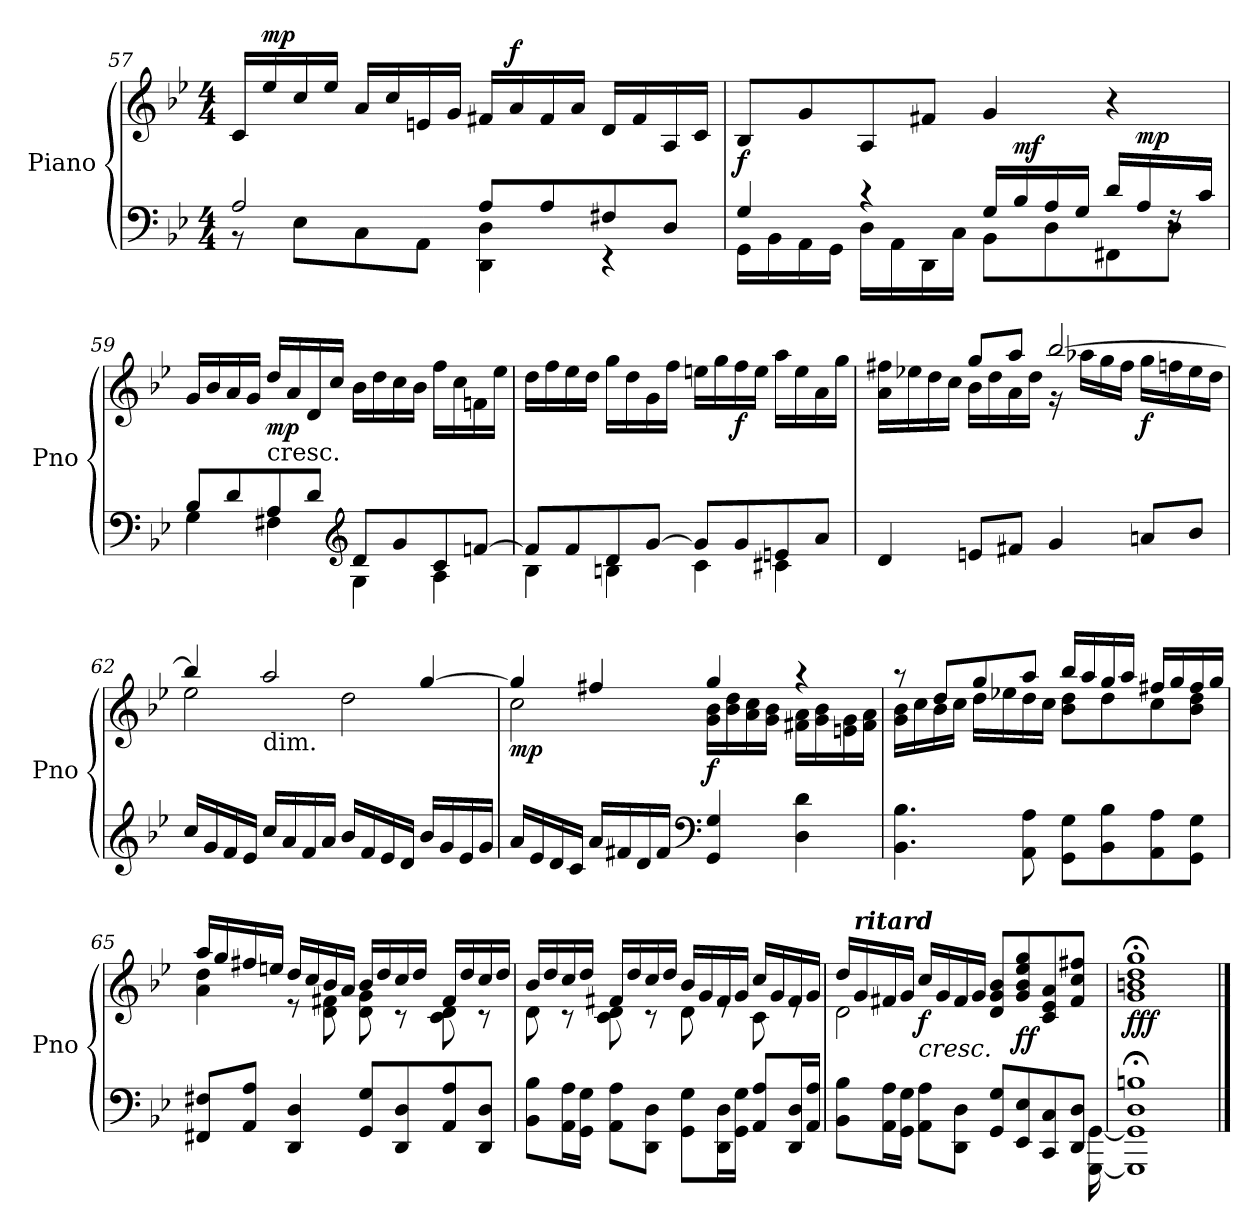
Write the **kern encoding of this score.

**kern	**kern	**dynam
*part1	*part1	*part1
*staff2	*staff1	*staff1/2
*I"Piano	*	*
*I'Pno	*	*
!!LO:LB:g=z
*clefF4	*clefG2	*
*k[b-e-]	*k[b-e-]	*
*M4/4	*M4/4	*
=57	=57	=57
*^	*	*
2A/	8r	16c/LL	.
!	!	!	!LO:DY:a
.	.	16ee-/	mp
.	8E-\L	16cc/	.
.	.	16ee-/JJ	.
.	8C\	16a/LL	.
.	.	16cc/	.
.	8AA\J	16en/	.
.	.	16g/JJ	.
8A/L	4DD\ 4D\	16f#X/LL	.
!	!	!	!LO:DY:a
.	.	16a/	f
8A/	.	16f#/	.
.	.	16a/JJ	.
8F#X/	4r	16d/LL	.
.	.	16f#/	.
8D/J	.	16A/	.
.	.	16c/JJ	.
=58	=58	=58	=58
!	!	!	!LO:DY:a=2
4G/	16GG\LL	8B-/L	f
.	16BB-\	.	.
.	16AA\	8g/	.
.	16GG\JJ	.	.
4r	16D\LL	8A/	.
.	16AA\	.	.
.	16DD\	8f#X/J	.
.	16C\JJ	.	.
16G/LL	8BB-\L	4g/	.
!	!	!	!LO:DY:a=2
16B-/	.	.	mf
16A/	8D\	.	.
16G/JJ	.	.	.
16d/LL	8FF#X\	4r	.
!	!	!	!LO:DY:a=2
16A/	.	.	mp
16rF	8D\J	.	.
16c/JJ	.	.	.
=59	=59	=59	=59
8B-/L	4G\	16g/LL	.
.	.	16b-/	.
8d/	.	16a/	.
.	.	16g/JJ	.
!	!	!LO:TX:b:t=cresc.	!
!	!	!	!LO:DY:b
8A/	4F#X\	16dd/LL	mp
.	.	16a/	.
8d/J	.	16d/	.
.	.	16cc/JJ	.
*clefG2	*	*	*
8d/L	4G\	16b-\LL	.
.	.	16dd\	.
8g/	.	16cc\	.
.	.	16b-\JJ	.
8c/	4A\	16ff\LL	.
.	.	16cc\	.
[8fn/J	.	16fn\	.
.	.	16ee-\JJ	.
!!LO:LB:g=z
=60	=60	=60	=60
8f/L]	4B-\	16dd\LL	.
.	.	16ff\	.
8f/	.	16ee-\	.
.	.	16dd\JJ	.
8d/	4Bn\	16gg\LL	.
.	.	16dd\	.
[8g/J	.	16g\	.
.	.	16ff\JJ	.
8g/L]	4c\	16een\LL	.
.	.	16gg\	.
!	!	!	!LO:DY:b
8g/	.	16ff\	f
.	.	16ee\JJ	.
8en/	4c#X\	16aa\LL	.
.	.	16ee\	.
8a/J	.	16a\	.
.	.	16gg\JJ	.
*v	*v	*	*
=61	=61	=61
*	*^	*
4d/	16a\ 16ff#X\LL	4ryy	.
.	16ee-X\	.	.
.	16dd\	.	.
.	16cc\JJ	.	.
8en/L	8gg/L	16b-\LL	.
.	.	16dd\	.
8f#X/J	8aa/J	16a\	.
.	.	16dd\JJ	.
4g/	[2bb-/	16r	.
.	.	16aa-X\LL	.
.	.	16gg\	.
.	.	16ff#\JJ	.
!	!	!	!LO:DY:b
8an/L	.	16gg\LL	f
.	.	16ffn\	.
8b-/J	.	16ee-\	.
.	.	16dd\JJ	.
=62	=62	=62	=62
16cc/LL	4bb-/]	2ee-\	.
16g/	.	.	.
16f/	.	.	.
16e-/JJ	.	.	.
!	!LO:TX:b:t=dim.	!	!
16cc/LL	2aa/	.	.
16a/	.	.	.
16f/	.	.	.
16a/JJ	.	.	.
16b-/LL	.	2dd\	.
16f/	.	.	.
16e-/	.	.	.
16d/JJ	.	.	.
16b-/LL	[4gg/	.	.
16g/	.	.	.
16e-/	.	.	.
16g/JJ	.	.	.
!!LO:LB:g=z	!!
=63	=63	=63	=63
!	!	!	!LO:DY:b
16a/LL	4gg/]	2cc\	mp
16e-/	.	.	.
16d/	.	.	.
16c/JJ	.	.	.
16a/LL	4ff#X/	.	.
16f#X/	.	.	.
16d/	.	.	.
16f#/JJ	.	.	.
*clefF4	*	*	*
!	!	!	!LO:DY:a=2
4GG/ 4G/	4gg/	16g\ 16b-\LL	f
.	.	16b-\ 16dd\	.
.	.	16a\ 16cc\	.
.	.	16g\ 16b-\JJ	.
4D\ 4d\	4r	16f#X\ 16a\LL	.
.	.	16g\ 16b-\	.
.	.	16en\ 16g\	.
.	.	16f#\ 16a\JJ	.
=64	=64	=64	=64
4.BB-\ 4.B-\	8r	16g\ 16b-\LL	.
.	.	16cc\	.
.	8dd/L	16b-\	.
.	.	16cc\JJ	.
.	8gg/	16dd\LL	.
.	.	16ee-X\	.
8AA\ 8A\	8aa/J	16dd\	.
.	.	16cc\JJ	.
8GG\ 8G\L	16bb-/LL	8b-\ 8dd\L	.
.	16aa/	.	.
8BB-\ 8B-\	16gg/	8dd\	.
.	16aa/JJ	.	.
8AA\ 8A\	16ff#X/LL	8cc\	.
.	16gg/	.	.
8GG\ 8G\J	16ff#/	8b-\ 8dd\J	.
.	16gg/JJ	.	.
=65	=65	=65	=65
8FF#X/ 8F#X/L	16aa/LL	4a\ 4dd\	.
.	16gg/	.	.
8AA/ 8A/J	16ff#X/	.	.
.	16een/JJ	.	.
4DD/ 4D/	16dd/LL	8r	.
.	16cc/	.	.
.	16b-/	8d\ 8f#X\	.
.	16a/JJ	.	.
8GG/ 8G/L	16b-/LL	8d\ 8g\	.
.	16dd/	.	.
8DD/ 8D/	16cc/	8r	.
.	16dd/JJ	.	.
8AA/ 8A/	16f#/LL	8c\ 8d\	.
.	16dd/	.	.
8DD/ 8D/J	16cc/	8r	.
.	16dd/JJ	.	.
!!LO:LB:g=z	!!
=66	=66	=66	=66
8BB-\ 8B-\L	16b-/LL	8d\	.
.	16dd/	.	.
16AA\ 16A\L	16cc/	8r	.
16GG\ 16G\JJ	16dd/JJ	.	.
8AA\ 8A\L	16f#X/LL	8c\ 8d\	.
.	16dd/	.	.
8DD\ 8D\J	16cc/	8r	.
.	16dd/JJ	.	.
8GG\ 8G\L	16b-/LL	8d\	.
.	16g/	.	.
16DD\ 16D\L	16f#/	8re	.
16GG\ 16G\JJ	16g/JJ	.	.
8AA/ 8A/L	16cc/LL	8c\	.
.	16g/	.	.
16DD/ 16D/L	16f#/	8re	.
16AA/ 16A/JJ	16g/JJ	.	.
=67	=67	=67	=67
*^	*	*	*
8BB-\ 8B-\L	2...ryy	16dd/LL	2d\	.
!	!	!LO:TX:a:Bi:t=ritard	!	!
.	.	16g/	.	.
16AA\ 16A\L	.	16f#X/	.	.
16GG\ 16G\JJ	.	16g/JJ	.	.
!	!	!	!	!LO:HP:b
!	!	!	!	!LO:DY:n=1:b
8AA\ 8A\L	.	16cc/LL	.	< f
.	.	16g/	.	.
*	*	*MM72	*	*
8DD\ 8D\J	.	16f#/	.	.
.	.	16g/JJ	.	.
8GG/ 8G/L	.	8d/ 8g/ 8b-/L	2ryy	.
!	!	!	!	!LO:DY:n=2:b
8EE-/ 8E-/	.	8g/ 8b-/ 8ee-/ 8gg/	.	ff
*	*	*MM60	*	*
8CC/ 8C/	.	8c/ 8e-/ 8a/	.	.
8DD/ 8D/J	.	8f#/ 8cc/ 8ff#X/J	.	[
.	[16GGG\ [16GG\	.	.	.
*	*	*v	*v	*
=68	=68	=68	=68
*	*	*MM48	*
!	!	!	!LO:DY:b
1D;< 1Bn;<	1GGG] 1GG]	1g;< 1bn;< 1dd;< 1gg;<	fff
*v	*v	*	*
==	==	==
*-	*-	*-
